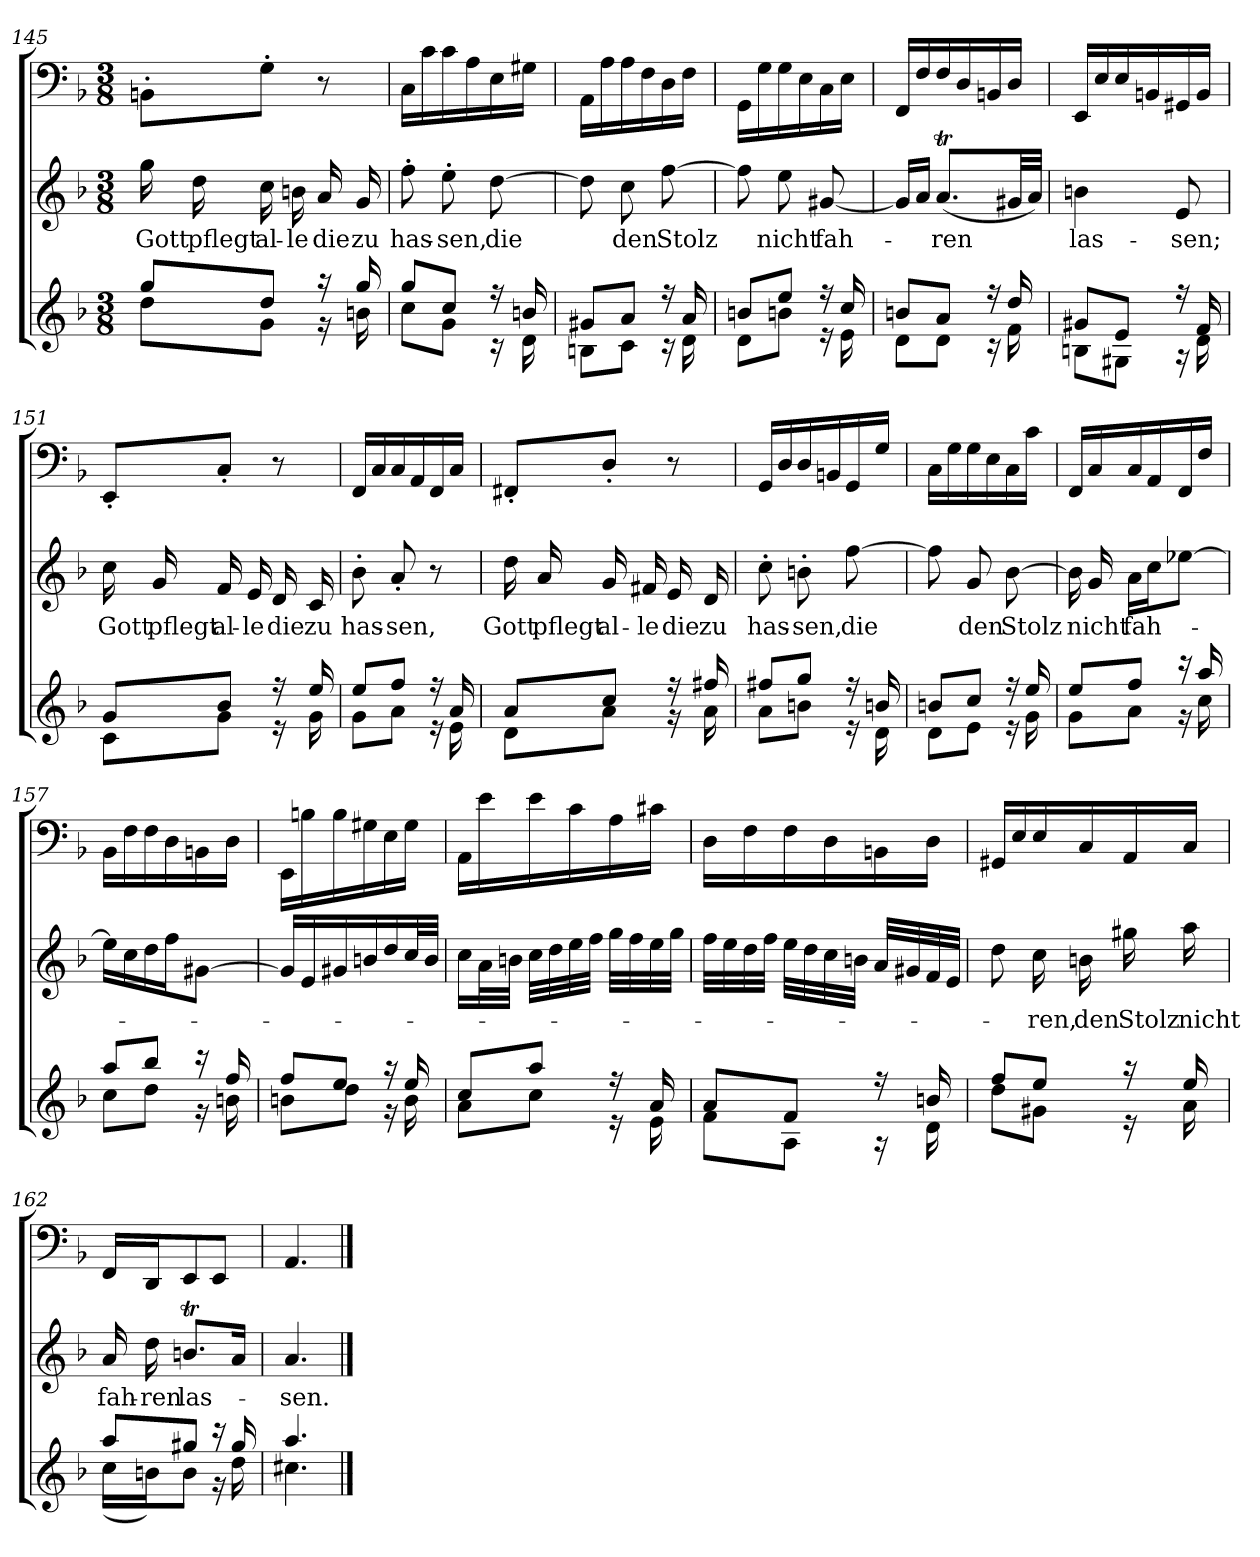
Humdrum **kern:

**kern	**kern	**text	**kern
*part3	*part2	*part2	*part1
*staff3	*staff2	*staff2	*staff1
*clefG2	*clefG2	*	*clefF4
*k[b-]	*k[b-]	*	*k[b-]
*d:	*d:	*	*d:
*M3/8	*M3/8	*	*M3/8
=145	=145	=145	=145
*^	*	*	*
8gg/L	8dd\L	16gg\	Gott	8BBn'\L
.	.	16dd\	pflegt	.
8dd/J	8g\J	16cc\	al-	8G'\J
.	.	16bn\	-le	.
16r	16r	16a/	die	8r
16gg/	16bn\	16g/	zu	.
=146	=146	=146	=146	=146
8gg/L	8cc\L	8ff'\	has-	16C\LL
.	.	.	.	16c\
8cc/J	8g\J	8ee'\	-sen,	16c\
.	.	.	.	16A\
16r	16r	[8dd\	die	16E\
16bn/	16d\	.	.	16G#X\JJ
=147	=147	=147	=147	=147
8g#X/L	8Bn\L	8dd\]	.	16AA\LL
.	.	.	.	16A\
8a/J	8c\J	8cc\	den	16A\
.	.	.	.	16F\
16r	16r	[8ff\	Stolz	16D\
16a/	16d\	.	.	16F\JJ
=148	=148	=148	=148	=148
8bn/L	8d\L	8ff\]	.	16GG\LL
.	.	.	.	16G\
8ee/J	8bn\J	8ee\	nicht	16G\
.	.	.	.	16E\
16r	16r	[8g#X/	fah-	16C\
16cc/	16e\	.	.	16E\JJ
=149	=149	=149	=149	=149
8bn/L	8d\L	16g#/LL]	.	16FF/LL
.	.	16a/JJ	.	16F/
8a/J	8d\J	(8.at/L	-ren	16F/
.	.	.	.	16D/
16r	16r	.	.	16BBn/
16dd/	16f\	32g#X/LL	.	16D/JJ
.	.	32a/JJJ)	.	.
=150	=150	=150	=150	=150
8g#X/L	8Bn\L	4bn\	las-	16EE/LL
.	.	.	.	16E/
8e/J	8G#X\J	.	.	16E/
.	.	.	.	16BBn/
16r	16r	8e/	-sen;	16GG#X/
16f/	16d\	.	.	16BB/JJ
=151	=151	=151	=151	=151
8g/L	8c\L	16cc\	Gott	8EE'/L
.	.	16g/	pflegt	.
8b-/J	8g\J	16f/	al-	8C'/J
.	.	16e/	-le	.
16r	16r	16d/	die	8r
16ee/	16g\	16c/	zu	.
=152	=152	=152	=152	=152
8ee/L	8g\L	8b-'\	has-	16FF/LL
.	.	.	.	16C/
8ff/J	8a\J	8a'/	-sen,	16C/
.	.	.	.	16AA/
16r	16r	8r	.	16FF/
16a/	16e\	.	.	16C/JJ
=153	=153	=153	=153	=153
8a/L	8d\L	16dd\	Gott	8FF#X'/L
.	.	16a/	pflegt	.
8cc/J	8a\J	16g/	al-	8D'/J
.	.	16f#X/	-le	.
16r	16r	16e/	die	8r
16ff#X/	16a\	16d/	zu	.
=154	=154	=154	=154	=154
8ff#X/L	8a\L	8cc'\	has-	16GG/LL
.	.	.	.	16D/
8gg/J	8bn\J	8bn'\	-sen,	16D/
.	.	.	.	16BBn/
16r	16r	[8ff\	die	16GG/
16bn/	16d\	.	.	16G/JJ
=155	=155	=155	=155	=155
8bn/L	8d\L	8ff\]	.	16C\LL
.	.	.	.	16G\
8cc/J	8e\J	8g/	den	16G\
.	.	.	.	16E\
16r	16r	[8b-\	Stolz	16C\
16ee/	16g\	.	.	16c\JJ
=156	=156	=156	=156	=156
8ee/L	8g\L	16b-\]	.	16FF/LL
.	.	16g/	nicht	16C/
8ff/J	8a\J	16a\LL	fah-	16C/
.	.	16cc\J	.	16AA/
16r	16r	[8ee-X\J	.	16FF/
16aa/	16cc\	.	.	16F/JJ
=157	=157	=157	=157	=157
8aa/L	8cc\L	16ee-\LL]	.	16BB-\LL
.	.	16cc\	.	16F\
8bb-/J	8dd\J	16dd\	.	16F\
.	.	16ff\J	.	16D\
16r	16r	[8g#X\J	.	16BBn\
16ff/	16bn\	.	.	16D\JJ
=158	=158	=158	=158	=158
8ff/L	8bn\L	16g#/LL]	.	16EE\LL
.	.	16e/	.	16Bn\
8ee/J	8dd\J	16g#X/	.	16B\
.	.	16bn/	.	16G#X\
16r	16r	16dd/	.	16E\
16ee/	16b\	32cc/L	.	16G#\JJ
.	.	32b/JJJ	.	.
=159	=159	=159	=159	=159
8cc/L	8a\L	16cc\LL	.	16AA\LL
.	.	32a\L	.	16e\
.	.	32bn\JJJ	.	.
8aa/J	8cc\J	32cc\LLL	.	16e\
.	.	32dd\	.	.
.	.	32ee\	.	16c\
.	.	32ff\JJJ	.	.
16r	16r	32gg\LLL	.	16A\
.	.	32ff\	.	.
16a/	16e\	32ee\	.	16c#X\JJ
.	.	32gg\JJJ	.	.
=160	=160	=160	=160	=160
8a/L	8f\L	32ff\LLL	.	16D\LL
.	.	32ee\	.	.
.	.	32dd\	.	16F\
.	.	32ff\JJJ	.	.
8f/J	8A\J	32ee\LLL	.	16F\
.	.	32dd\	.	.
.	.	32cc\	.	16D\
.	.	32bn\JJJ	.	.
16r	16r	32a/LLL	.	16BBn\
.	.	32g#X/	.	.
16bn/	16d\	32f/	.	16D\JJ
.	.	32e/JJJ	.	.
=161	=161	=161	=161	=161
8ff/L	8dd\L	8dd\	.	16GG#X/LL
.	.	.	.	16E/
8ee/J	8g#X\J	16cc\	-ren,	16E/
.	.	16bn\	den	16C/
16r	16r	16gg#X\	Stolz	16AA/
16ee/	16a\	16aa\	nicht	16C/JJ
=162	=162	=162	=162	=162
8aa/L	(16cc\LL	16a/	fah-	16FF/LL
.	16bn\J)	16dd\	-ren	16DD/J
8gg#X/J	8b\J	8.bnt/L	las-	8EE/
16r	16r	.	.	8EE/J
16gg#/	16dd\	16a/Jk	.	.
=163	=163	=163	=163	=163
4.aa/	4.cc#X\	4.a/	-sen.	4.AA/
*v	*v	*	*	*
==	==	==	==
*-	*-	*-	*-
